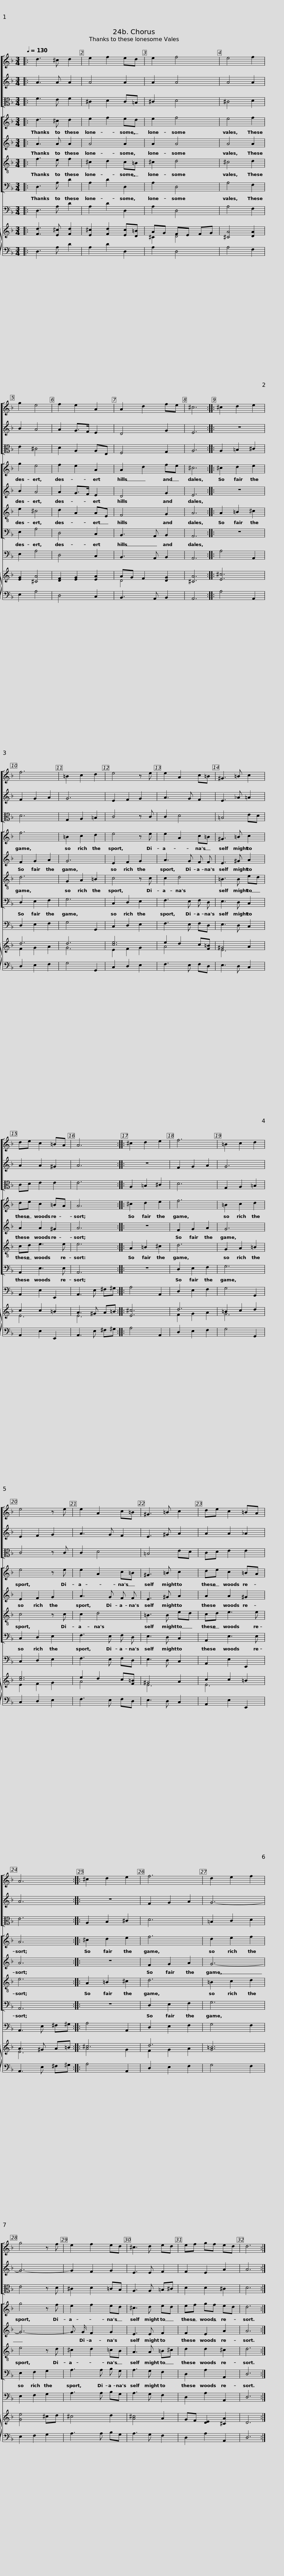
X:1
%%score [ 1 2 3 ] [ 4 5 6 7 ] 8 { ( 9 10 ) 11 }
L:1/8
Q:1/4=130
M:3/4
I:linebreak $
K:F
V:1 treble
V:2 treble
V:3 alto
V:4 treble
V:5 treble
V:6 treble-8
V:7 bass
V:8 bass
V:9 treble
V:10 treble
V:11 bass
V:1
|: d3 ^c d2 | e2 f2 ed | e2 f4 | e4 f2 | g2 e4 | %5
 f2 e2 A2 |$ A2 d2 fe | ^c6 :: ^c2 d2 e2 | f6 | %10
 =B2 c2 d2 | e4 z e | e2 A2 c=B |$ ^G3 =B c2 | de c2 =BA | %15
 A6 :: ^c2 d2 e2 | f6 | =B2 c2 d2 |$ e4 z e | %20
 e2 A2 c=B | ^G3 =B c2 | de c2 =BA | A6 ::$ ^c2 d2 e2 | %25
 f6 | d2 e2 f2 | g4 z f | e2 f2 ed | ^c3 d ed |$ %30
 ef gf ed | d6 :| %32
V:2
|: A3 A A2 | A4 A2 | A2 A4 | A4 A2 | B2 A4 | %5
 A2 G>F E2 |$ D4 G2 | E6 :: z6 | F2 G2 A2 | %10
 G6 | E2 F2 G2 | A3 G F2 |$ E3 _A =A2 | A2 A2 ^G2 | %15
 A6 :: z6 | F2 G2 A2 | G6 |$ E2 F2 G2 | %20
 A3 G F2 | E3 ^G A2 | A2 A2 _A2 | A6 ::$ z6 | %25
 F2 G2 A2 | G6- | G6- | G2 F2 G2 | E3 E F2 |$ %30
 F2 E2 A2 | A6 :| %32
V:3
|: F3 E F2 | ^C2 D2 C=B, | ^C2 D4 | ^C4 D2 | E2 ^C4 | %5
 D2 A,2 A,E, |$ F,4 G,2 | A,6 :: A,2 =B,2 ^C2 | D6 | %10
 G,2 A,2 =B,2 | C4 z C | C2 D4 |$ =B,4 ED | CD E2 E2 | %15
 E6 :: A,2 =B,2 ^C2 | D6 | G,2 A,2 =B,2 |$ C4 z C | %20
 C2 D4 | =B,4 ED | CD E2 E2 | E6 ::$ A,2 B,2 ^C2 | %25
 D6 | =B,2 C2 D2 | E4 z D | ^C2 D2 =CB, | A,3 A, =B,^C |$ %30
 D2 D2 ^C2 | D6 :| %32
V:4
|: d3 ^c d2 | e2 f2 ed | e2 f4 | e4 f2 | g2 e4 | %5
 f2 e2 A2 |$ A2 d2 fe | ^c6 :: ^c2 d2 e2 | f6 | %10
 =B2 c2 d2 | e4 z e | e2 A2 c=B |$ ^G3 =B c2 | de c2 =BA | %15
 A6 :: ^c2 d2 e2 | f6 | =B2 c2 d2 |$ e4 z e | %20
 e2 A2 c=B | ^G3 =B c2 | de c2 =BA | A6 ::$ ^c2 d2 e2 | %25
 f6 | d2 e2 f2 | g4 z f | e2 f2 ed | ^c3 d ed |$ %30
 ef gf ed | d6 :| %32
V:5
|: A3 A A2 | A4 A2 | A2 A4 | A4 A2 | B2 A4 | %5
 A2 G>F E2 |$ D4 G2 | E6 :: z6 | F2 G2 A2 | %10
 G6 | E2 F2 G2 | A3 G F F |$ E3 ^G A2 | A2 A2 ^G2 | %15
 A6 :: z6 | F2 G2 A2 | G6 |$ E2 F2 G2 | %20
 A3 G F F | E3 ^G A2 | A2 A2 ^G2 | A6 ::$ z6 | %25
 F2 G2 A2 | G6- | G6- | G3/2 G/ F2 G2 | E3 E F2 |$ %30
 F2 E2 A2 | A6 :| %32
V:6
|: f3 e f2 | ^c2 d2 c=B | ^c2 d4 | ^c4 d2 | e2 ^c4 | %5
 d2 A2 AE |$ F4 G2 | A6 :: A2 =B2 ^c2 | d6 | %10
 G2 A2 =B2 | c4 z c | c2 d4 |$ =B3 B ed | cd e3 e | %15
 e6 :: A2 =B2 ^c2 | d6 | G2 A2 =B2 |$ c4 z c | %20
 c2 d4 | =B3 B ed | cd e3 e | e6 ::$ A2 =B2 ^c2 | %25
 d6 | =B2 c2 d2 | e4 z d | ^c2 d2 =cB | A3 A =B^c |$ %30
 d2 d2 ^c2 | d6 :| %32
V:7
|: D,3 A, D2 | A,2 D2 D,2 | A,2 D,4 | A,4 F,2 | E,2 A,4 | %5
 D,4 C,2 |$ B,,3 A,, B,,2 | A,,6 :: z6 | D,2 E,2 F,2 | %10
 G,6 | C,2 D,2 E,2 | F,3 E, F, D, |$ E,3 D, C,2 | A,,2 E,3 E, | %15
 A,,6 :: z6 | D,2 E,2 F,2 | G,6 |$ C,2 D,2 E,2 | %20
 F,3 E, F, D, | E,3 D, C,2 | A,,2 E,3 E, | A,,6 ::$ z6 | %25
 D,2 E,2 F,2 | G,6 | E,2 F,2 G,2 | A,3 A, B, G, | A,3 G, F,2 |$ %30
 D,2 A,2 A,,2 | D,6 :| %32
V:8
|: D,3 A, D2 | A,2 D2 D,2 | A,2 D,4 | A,4 F,2 | E,2 A,4 | %5
 D,4 C,2 |$ B,,3 A,, B,,2 | A,,6 :: A,4 A,,2 | D,2 E,2 F,2 | %10
 G,4 G,,2 | C,2 D,2 E,2 | F,3 E, F,D, |$ E,3 D, C,2 | A,,2 E,2 E,,2 | %15
 A,,3 E, ^F,^G, :: A,4 A,,2 | D,2 E,2 F,2 | G,4 G,,2 |$ C,2 D,2 E,2 | %20
 F,3 E, F,D, | E,3 D, C,2 | A,,2 E,2 E,,2 | A,,3 E, ^F,^G, ::$ A,4 A,,2 | %25
 D,2 E,2 F,2 | G,4 F,2 | E,2 F,2 G,2 | A,3 A, B,G, | A,3 G, F,2 |$ %30
 D,2 A,2 A,,2 | D,6 :| %32
V:9
|: [Fd]3 [E^c] [Fd]2 | [E^c]2 [Fd]2 [Ec][D=B] | AG FE FG | [^CA]4 [DA]2 | [EG]2 [^CA]4 | %5
 [DF]2 [EG]2 [EA]2 |$ AG F2 [DG]2 | [^CA]6 :: [E^c]6 | d6 | %10
 d6 | [ce]6 | e2 d2 c[F=B] |$ ^G4 A2 | c2 c2 =B2 | %15
 A3 ^G A=B :: [E^c]6 | d6 | =B2 c2 d2 |$ [ce]6 | %20
 e2 d2 c[F=B] | ^G4 A2 | c2 c2 =B2 | A3 ^G A=B ::$ ^c6 | %25
 d6 | [G=B]6 | [Ge]4 ^cd | ^c4 d2 | [A^c]4 A2 |$ %30
 GF [DE]2 [^CA]2 | D6 :| %32
V:10
|: x6 | x6 | ^C2 D4 | x6 | x6 | %5
 x6 |$ D4 x2 | x6 :: x6 | F2 G2 A2 | %10
 G6 | E2 F2 G2 | A4 x2 |$ E6 | E6 | %15
 E6 :: x6 | F2 G2 A2 | G6 |$ E2 F2 G2 | %20
 A4 x2 | E6 | E6 | E6 ::$ A4 G2 | %25
 F2 G2 A2 | x6 | x6 | x6 | x6 |$ %30
 x6 | x6 :| %32
V:11
|: D,3 A, D2 | A,2 D2 D,2 | A,2 D,4 | A,4 F,2 | E,2 A,4 | %5
 D,4 C,2 |$ B,,3 A,, B,,2 | A,,6 :: A,4 A,,2 | D,2 E,2 F,2 | %10
 G,4 G,,2 | C,2 D,2 E,2 | F,3 E, F,D, |$ E,3 D, C,2 | A,,2 E,2 E,,2 | %15
 A,,3 E, ^F,^G, :: A,4 A,,2 | D,2 E,2 F,2 | G,4 G,,2 |$ C,2 D,2 E,2 | %20
 F,3 E, F,D, | E,3 D, C,2 | A,,2 E,2 E,,2 | A,,3 E, ^F,^G, ::$ A,4 A,,2 | %25
 D,2 E,2 F,2 | G,4 F,2 | E,2 F,2 G,2 | A,3 A, B,G, | A,3 G, F,2 |$ %30
 D,2 A,2 A,,2 | D,6 :| %32
